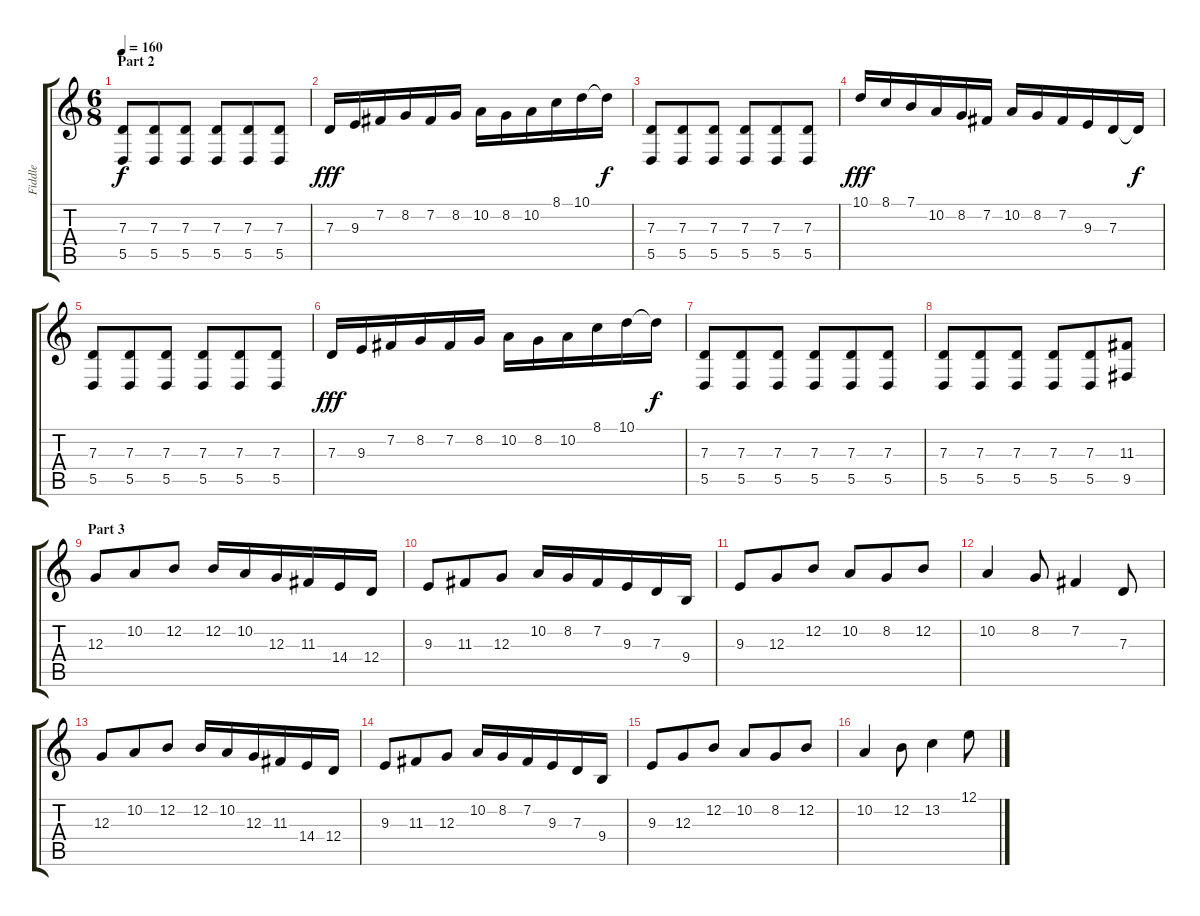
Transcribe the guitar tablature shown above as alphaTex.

\track ("Fiddle" "Fiddle") {instrument fiddle}
\staff {score tabs}
\tuning (E4 B3 G3 D3 A2 E2) {hide}
\ts (6 8)
\section ("" "Part 2")
\tempo 160
\clef g2
\ks c
(7.3 5.5).8{dy f} (7.3 5.5).8 (7.3 5.5).8 (7.3 5.5).8 (7.3 5.5).8 (7.3 5.5).8 |
7.3.16{dy fff} 9.3.16 7.2.16 8.2.16 7.2.16 8.2.16 10.2.16 8.2.16 10.2.16 8.1.16 10.1.16 10.1{t}.16{dy f} |
(7.3 5.5).8 (7.3 5.5).8 (7.3 5.5).8 (7.3 5.5).8 (7.3 5.5).8 (7.3 5.5).8 |
10.1.16{dy fff} 8.1.16 7.1.16 10.2.16 8.2.16 7.2.16 10.2.16 8.2.16 7.2.16 9.3.16 7.3.16 7.3{t}.16{dy f} |
(7.3 5.5).8 (7.3 5.5).8 (7.3 5.5).8 (7.3 5.5).8 (7.3 5.5).8 (7.3 5.5).8 |
7.3.16{dy fff} 9.3.16 7.2.16 8.2.16 7.2.16 8.2.16 10.2.16 8.2.16 10.2.16 8.1.16 10.1.16 10.1{t}.16{dy f} |
(7.3 5.5).8 (7.3 5.5).8 (7.3 5.5).8 (7.3 5.5).8 (7.3 5.5).8 (7.3 5.5).8 |
(7.3 5.5).8 (7.3 5.5).8 (7.3 5.5).8 (7.3 5.5).8 (7.3 5.5).8 (11.3 9.5).8 |
\section ("" "Part 3")
12.3.8 10.2.8 12.2.8 12.2.16 10.2.16 12.3.16 11.3.16 14.4.16 12.4.16 |
9.3.8 11.3.8 12.3.8 10.2.16 8.2.16 7.2.16 9.3.16 7.3.16 9.4.16 |
9.3.8 12.3.8 12.2.8 10.2.8 8.2.8 12.2.8 |
10.2.4 8.2.8 7.2.4 7.3.8 |
12.3.8 10.2.8 12.2.8 12.2.16 10.2.16 12.3.16 11.3.16 14.4.16 12.4.16 |
9.3.8 11.3.8 12.3.8 10.2.16 8.2.16 7.2.16 9.3.16 7.3.16 9.4.16 |
9.3.8 12.3.8 12.2.8 10.2.8 8.2.8 12.2.8 |
10.2.4 12.2.8 13.2.4 12.1.8
